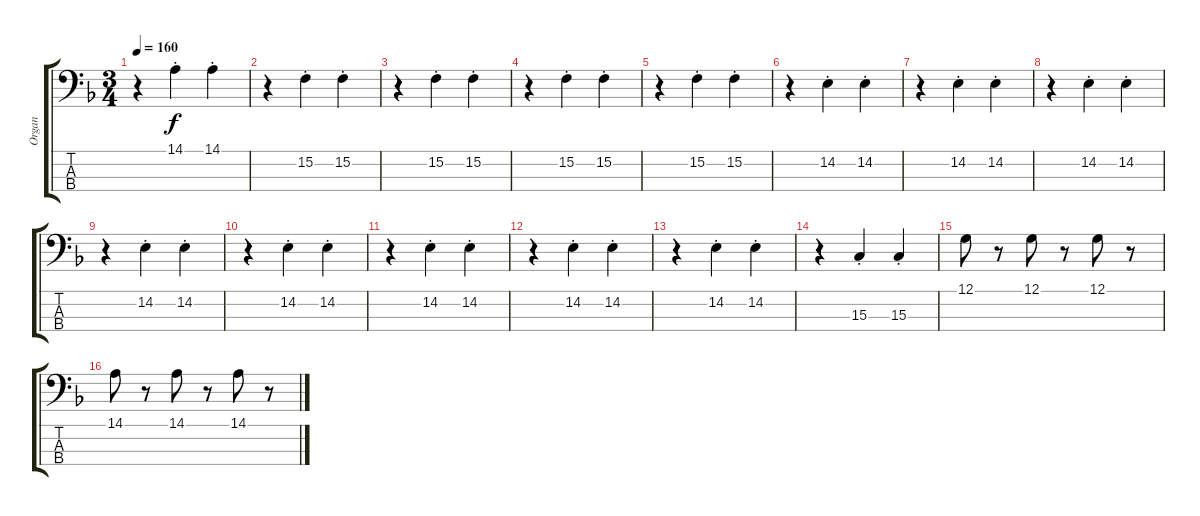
\track ("Organ" "Organ") {instrument stringensemble1}
\staff {score tabs}
\tuning (G2 D2 A1 E1) {hide}
\ts (3 4)
\tempo 160
\clef f4
\ks f
r.4{dy f} 14.1{st}.4 14.1{st}.4 |
r.4 15.2{st}.4 15.2{st}.4 |
r.4 15.2{st}.4 15.2{st}.4 |
r.4 15.2{st}.4 15.2{st}.4 |
r.4 15.2{st}.4 15.2{st}.4 |
r.4 14.2{st}.4 14.2{st}.4 |
r.4 14.2{st}.4 14.2{st}.4 |
r.4 14.2{st}.4 14.2{st}.4 |
r.4 14.2{st}.4 14.2{st}.4 |
r.4 14.2{st}.4 14.2{st}.4 |
r.4 14.2{st}.4 14.2{st}.4 |
r.4 14.2{st}.4 14.2{st}.4 |
r.4 14.2{st}.4 14.2{st}.4 |
r.4 15.3{st}.4 15.3{st}.4 |
12.1.8 r.8 12.1.8 r.8 12.1.8 r.8 |
14.1.8 r.8 14.1.8 r.8 14.1.8 r.8
